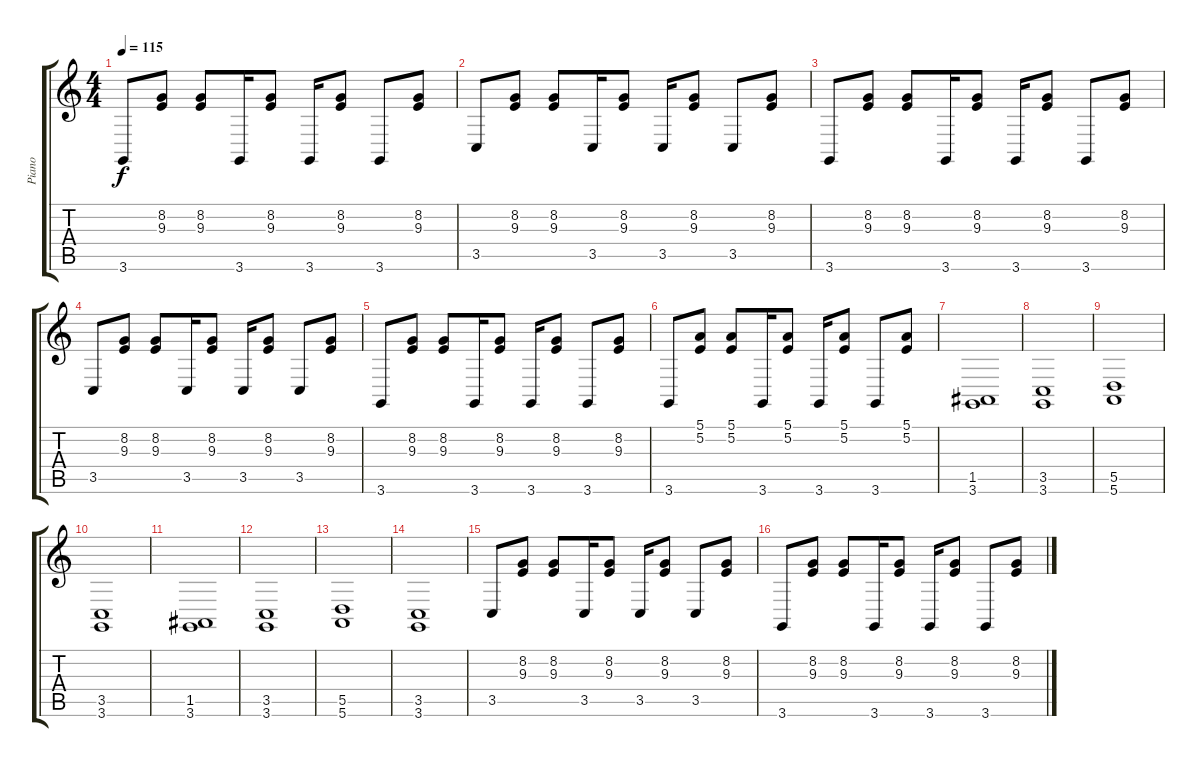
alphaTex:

\track ("Piano" "Piano") {instrument electricgrandpiano}
\staff {score tabs}
\tuning (E4 B3 G3 D3 A2 E2) {hide}
\ts (4 4)
\tempo 115
\clef g2
\ks c
3.6.8{dy f} (8.2 9.3).8 (8.2 9.3).8 3.6.16 (8.2 9.3).8 3.6.16 (8.2 9.3).8 3.6.8 (8.2 9.3).8 |
3.5.8 (8.2 9.3).8 (8.2 9.3).8 3.5.16 (8.2 9.3).8 3.5.16 (8.2 9.3).8 3.5.8 (8.2 9.3).8 |
3.6.8 (8.2 9.3).8 (8.2 9.3).8 3.6.16 (8.2 9.3).8 3.6.16 (8.2 9.3).8 3.6.8 (8.2 9.3).8 |
3.5.8 (8.2 9.3).8 (8.2 9.3).8 3.5.16 (8.2 9.3).8 3.5.16 (8.2 9.3).8 3.5.8 (8.2 9.3).8 |
3.6.8 (8.2 9.3).8 (8.2 9.3).8 3.6.16 (8.2 9.3).8 3.6.16 (8.2 9.3).8 3.6.8 (8.2 9.3).8 |
3.6.8 (5.1 5.2).8 (5.1 5.2).8 3.6.16 (5.1 5.2).8 3.6.16 (5.1 5.2).8 3.6.8 (5.1 5.2).8 |
(1.5 3.6).1 |
(3.5 3.6).1 |
(5.5 5.6).1 |
(3.5 3.6).1 |
(1.5 3.6).1 |
(3.5 3.6).1 |
(5.5 5.6).1 |
(3.5 3.6).1 |
3.5.8 (8.2 9.3).8 (8.2 9.3).8 3.5.16 (8.2 9.3).8 3.5.16 (8.2 9.3).8 3.5.8 (8.2 9.3).8 |
3.6.8 (8.2 9.3).8 (8.2 9.3).8 3.6.16 (8.2 9.3).8 3.6.16 (8.2 9.3).8 3.6.8 (8.2 9.3).8
